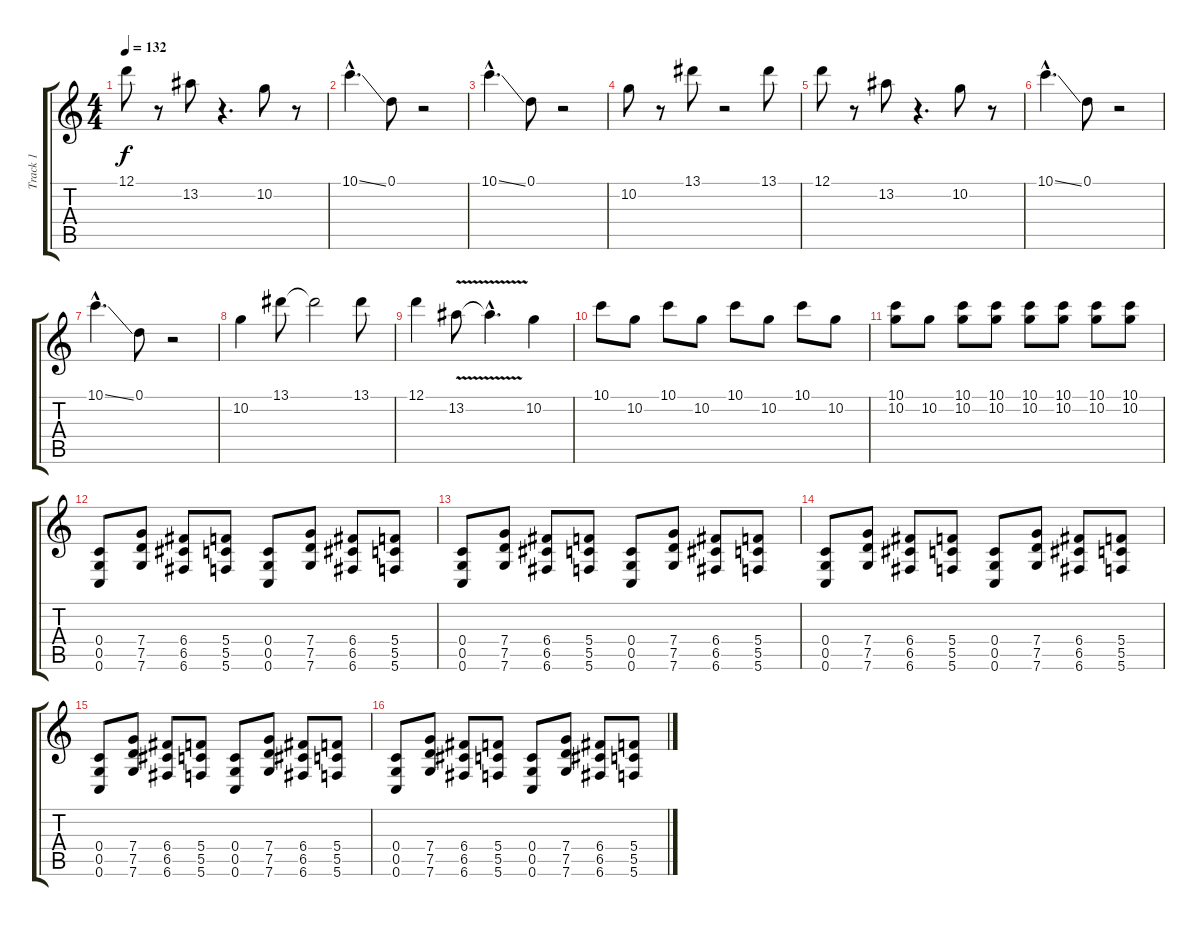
\track ("Track 1" "Track 1") {instrument overdrivenguitar}
\staff {score tabs}
\tuning (D4 A3 F3 C3 G2 C2) {hide}
\ts (4 4)
\tempo 132
\clef g2
\ks c
12.1.8{dy f} r.8 13.2.8 r.4{d} 10.2.8 r.8 |
10.1{ss hac}.4{d volume 13} 0.1.8{volume 0} r.2 |
10.1{ss hac}.4{d volume 13} 0.1.8{volume 0} r.2 |
10.2.8{volume 13} r.8 13.1.8 r.2 13.1.8 |
12.1.8 r.8 13.2.8 r.4{d} 10.2.8 r.8 |
10.1{ss hac}.4{d volume 13} 0.1.8{volume 0} r.2 |
10.1{ss hac}.4{d volume 13} 0.1.8{volume 0} r.2 |
10.2.4{volume 13} 13.1.8 13.1{t}.2 13.1.8 |
12.1.4 13.2{v}.8 13.2{hac t}.4{d} 10.2.4 |
10.1.8 10.2.8 10.1.8 10.2.8 10.1.8 10.2.8 10.1.8 10.2.8 |
(10.1 10.2).8 10.2.8 (10.1 10.2).8 (10.1 10.2).8 (10.1 10.2).8 (10.1 10.2).8 (10.1 10.2).8 (10.1 10.2).8 |
(0.4 0.5 0.6).8 (7.4 7.5 7.6).8 (6.4 6.5 6.6).8 (5.4 5.5 5.6).8 (0.4 0.5 0.6).8 (7.4 7.5 7.6).8 (6.4 6.5 6.6).8 (5.4 5.5 5.6).8 |
(0.4 0.5 0.6).8 (7.4 7.5 7.6).8 (6.4 6.5 6.6).8 (5.4 5.5 5.6).8 (0.4 0.5 0.6).8 (7.4 7.5 7.6).8 (6.4 6.5 6.6).8 (5.4 5.5 5.6).8 |
(0.4 0.5 0.6).8 (7.4 7.5 7.6).8 (6.4 6.5 6.6).8 (5.4 5.5 5.6).8 (0.4 0.5 0.6).8 (7.4 7.5 7.6).8 (6.4 6.5 6.6).8 (5.4 5.5 5.6).8 |
(0.4 0.5 0.6).8 (7.4 7.5 7.6).8 (6.4 6.5 6.6).8 (5.4 5.5 5.6).8 (0.4 0.5 0.6).8 (7.4 7.5 7.6).8 (6.4 6.5 6.6).8 (5.4 5.5 5.6).8 |
(0.4 0.5 0.6).8 (7.4 7.5 7.6).8 (6.4 6.5 6.6).8 (5.4 5.5 5.6).8 (0.4 0.5 0.6).8 (7.4 7.5 7.6).8 (6.4 6.5 6.6).8 (5.4 5.5 5.6).8
